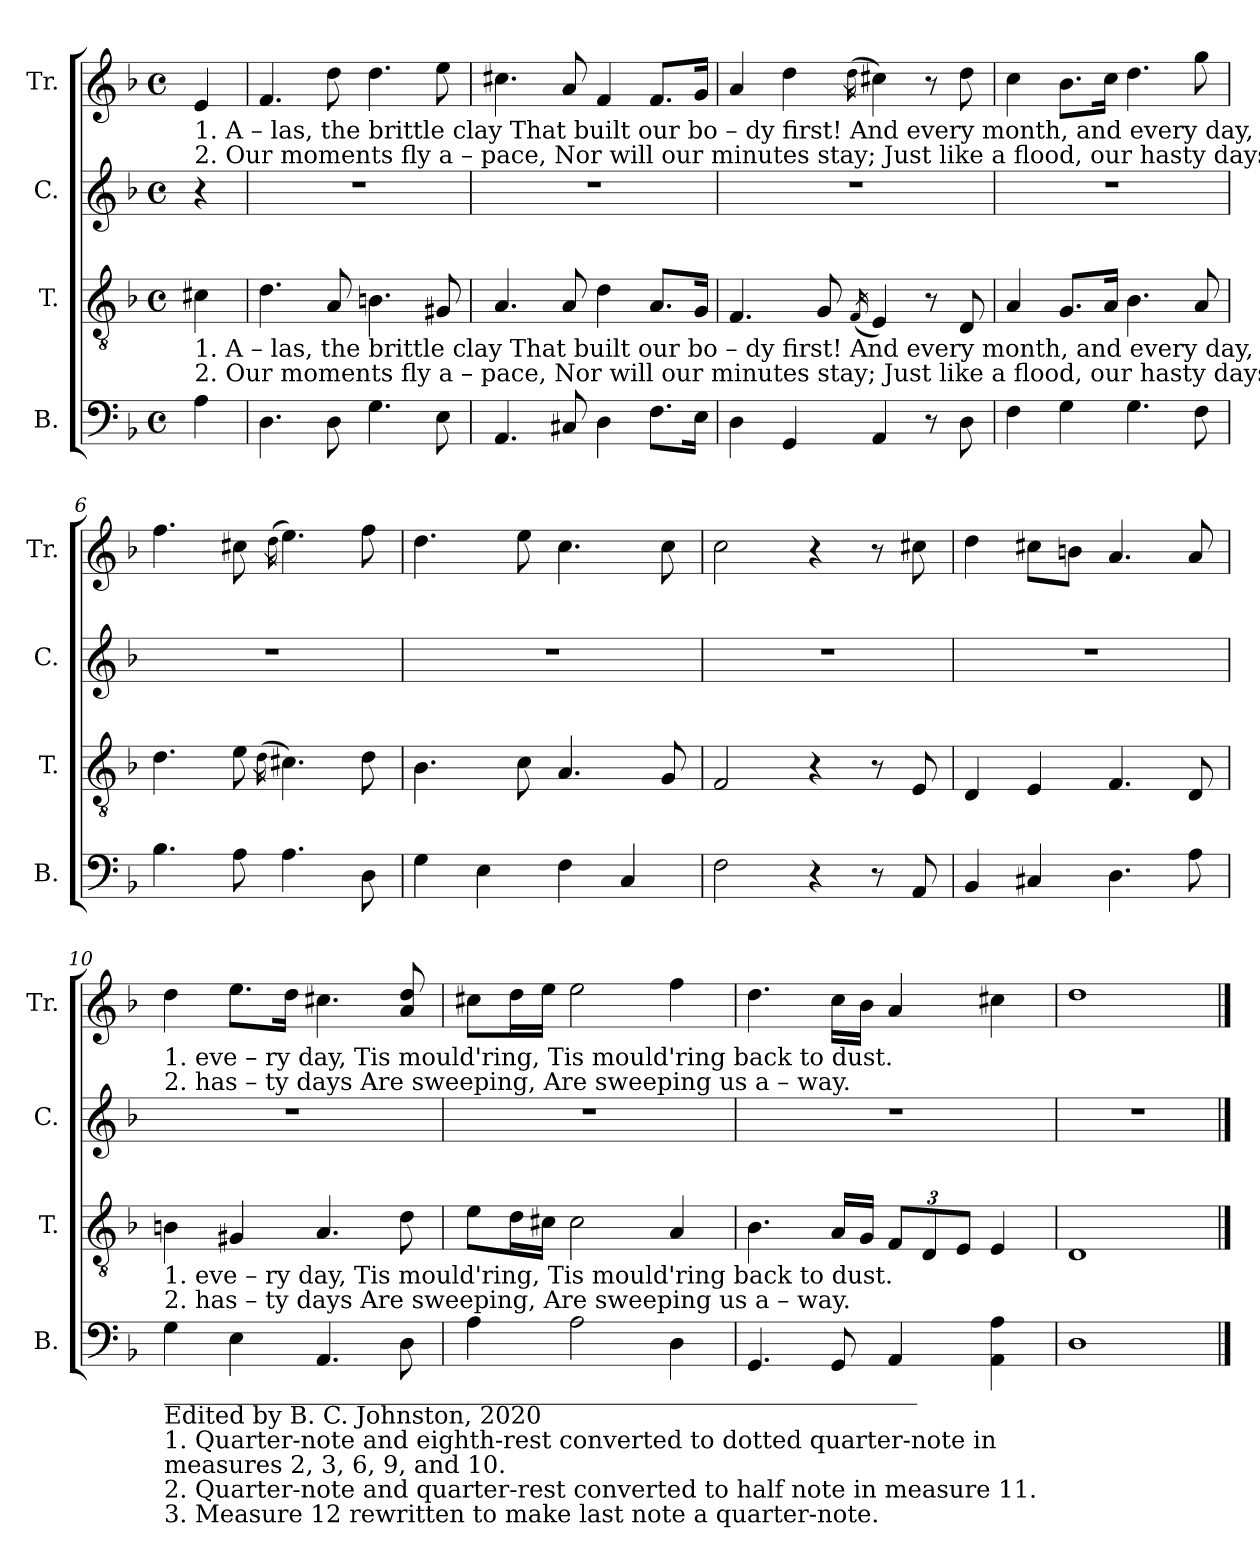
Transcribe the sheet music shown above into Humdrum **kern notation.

**kern	**kern	**kern	**kern
*part4	*part3	*part2	*part1
*staff4	*staff3	*staff2	*staff1
*I"B.	*I"T.	*I"C.	*I"Tr.
*I'B.	*I'T.	*I'C.	*I'Tr.
*clefF4	*clefGv2	*clefG2	*clefG2
*k[b-]	*k[b-]	*k[b-]	*k[b-]
*M4/4	*M4/4	*M4/4	*M4/4
*met(c)	*met(c)	*met(c)	*met(c)
*MM70	*MM70	*MM70	*MM70
=1	=1	=1	=1
!	!	!	!LO:TX:b:t=1. A – las,  the     brittle        clay    That built our  bo – dy     first!   And    every  month, and  every      day,   Tis mould'ring back to dust.    And  eve – ry  month, and
!	!	!	!LO:TX:b:t=2. Our moments  fly  a  –  pace,     Nor  will  our  minutes    stay;   Just   like  a   flood,   our   hasty      days   Are  sweeping  us  a – way.     Just   like    a    flood,   our
!	!LO:TX:b:t=1. A – las,  the     brittle        clay    That built our  bo – dy     first!   And    every  month, and  every      day,   Tis mould'ring back to dust.    And  eve – ry  month, and	!	!
!	!LO:TX:b:t=2. Our moments  fly  a  –  pace,     Nor  will  our  minutes    stay;   Just   like  a   flood,   our   hasty      days   Are  sweeping  us  a – way.     Just   like    a    flood,   our	!	!
4A!\	4c#X!\	4r	4e!/
=2	=2	=2	=2
4.D!\	4.d!\	1r	4.f!/
8D!\	8A!/	.	8dd!\
4.G!\	4.Bn!\	.	4.dd!\
8E!\	8G#X!/	.	8ee!\
=3	=3	=3	=3
4.AA!/	4.A!/	1r	4.cc#X!\
8C#X!/	8A!/	.	8a!/
4D!\	4d!\	.	4f!/
8.F!\L	8.A!/L	.	8.f!/L
16E!\Jk	16G!/Jk	.	16g!/Jk
=4	=4	=4	=4
4D!\	4.F!/	1r	4a!/
4GG!/	.	.	4dd!\
.	8G!/	.	.
.	(<16qF!/	.	(>16qdd!\
4AA!/	4E!/)	.	4cc#X!\)
8r	8r	.	8r
8D!\	8D!/	.	8dd!\
=5	=5	=5	=5
4F!\	4A!/	1r	4cc!\
4G!\	8.G!/L	.	8.b-!\L
.	16A!/Jk	.	16cc!\Jk
4.G!\	4.B-!\	.	4.dd!\
8F!\	8A!/	.	8gg!\
=6	=6	=6	=6
4.B-!\	4.d!\	1r	4.ff!\
8A!\	8e!\	.	8cc#X!\
.	(>16qd!\	.	(>16qdd!\
4.A!\	4.c#X!\)	.	4.ee!\)
8D!\	8d!\	.	8ff!\
=7	=7	=7	=7
4G!\	4.B-!\	1r	4.dd!\
4E!\	.	.	.
.	8c!\	.	8ee!\
4F!\	4.A!/	.	4.cc!\
4C!/	.	.	.
.	8G!/	.	8cc!\
=8	=8	=8	=8
2F!\	2F!/	1r	2cc!\
4r	4r	.	4r
8r	8r	.	8r
8AA!/	8E!/	.	8cc#X!\
=9	=9	=9	=9
4BB-!/	4D!/	1r	4dd!\
4C#X!/	4E!/	.	8cc#X!\L
.	.	.	8bn!\J
4.D!\	4.F!/	.	4.a!/
8A!\	8D!/	.	8a!/
!!LO:LB:g=z
=10	=10	=10	=10
!	!	!	!LO:TX:b:t=1. eve – ry       day,   Tis      mould'ring,     Tis   mould'ring   back   to     dust.
!	!	!	!LO:TX:b:t=2. has – ty      days   Are      sweeping,       Are   sweeping     us      a   –  way.
!	!LO:TX:b:t=1. eve – ry       day,   Tis      mould'ring,     Tis   mould'ring   back   to     dust.	!	!
!	!LO:TX:b:t=2. has – ty      days   Are      sweeping,       Are   sweeping     us      a   –  way.	!	!
!LO:TX:b:t=______________________________________________________________	!	!	!
!LO:TX:b:t=Edited by B. C. Johnston, 2020	!	!	!
!LO:TX:b:t=1. Quarter-note and eighth-rest converted to dotted quarter-note in	!	!	!
!LO:TX:b:t=measures 2, 3, 6, 9, and 10.	!	!	!
!LO:TX:b:t=2. Quarter-note and quarter-rest converted to half note in measure 11.	!	!	!
!LO:TX:b:t=3. Measure 12 rewritten to make last note a quarter-note.	!	!	!
4G!\	4Bn!\	1r	4dd!\
4E!\	4G#X!/	.	8.ee!\L
.	.	.	16dd!\Jk
4.AA!/	4.A!/	.	4.cc#X!\
8D!\	8d!\	.	8a!/ 8dd!/
=11	=11	=11	=11
4A!\	8e!\L	1r	8cc#X!\L
.	16d!\L	.	16dd!\L
.	16c#X!\JJ	.	16ee!\JJ
2A!\	2c#!\	.	2ee!\
4D!\	4A!/	.	4ff!\
=12	=12	=12	=12
4.GG!/	4.B-!\	1r	4.dd!\
8GG!/	16A!/LL	.	16cc!\LL
.	16G!/JJ	.	16b-!\JJ
*	*Xbrackettup	*	*
4AA!/	12F!/L	.	4a!/
.	12D!/	.	.
.	12E!/J	.	.
4AA!\ 4A!\	4E!/	.	4cc#X!\
=13	=13	=13	=13
1D!	1D!	1r	1dd!
==	==	==	==
*-	*-	*-	*-
